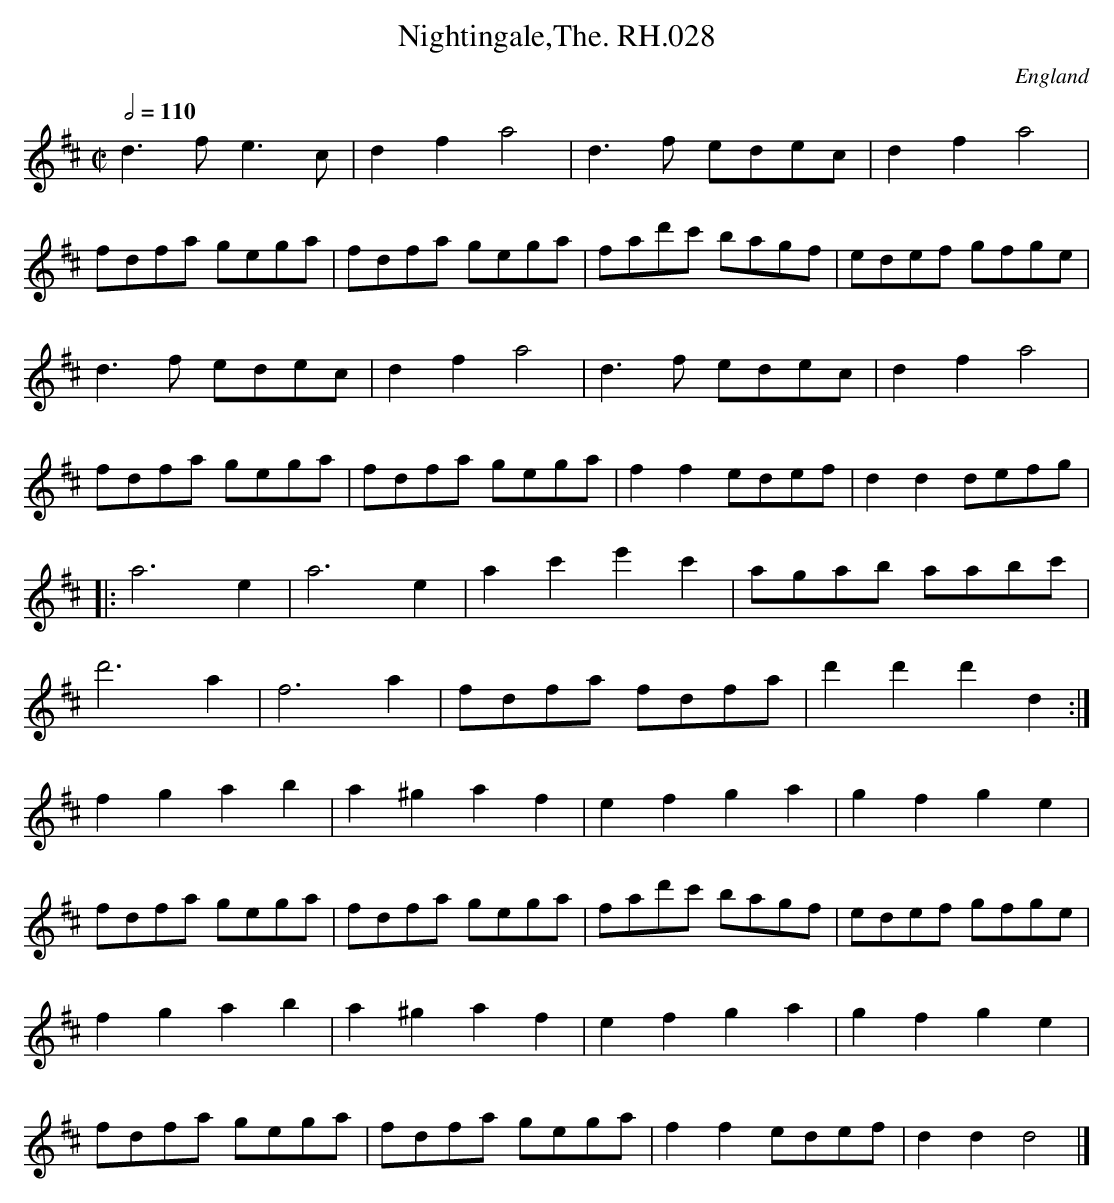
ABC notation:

X:1
T:Nightingale,The. RH.028
L:1/8
M:C|
O:England
Q:1/2=110
K:D
d3f e3c|d2f2 a4|d3f edec|d2f2 a4|!
fdfa gega|fdfa gega|fad'c' bagf|edef gfge|!
d3f edec|d2f2 a4|d3f edec|d2f2 a4|!
fdfa gega|fdfa gega|f2f2edef|d2d2defg|!
|:a6 e2|a6 e2|a2c'2 e'2c'2|agab aabc'|!
d'6 a2|f6 a2|fdfa fdfa|d'2d'2 d'2d2:|!
f2g2 a2b2|a2^g2 a2f2|e2f2 g2a2|g2f2 g2e2|!
fdfa gega|fdfa gega|fad'c' bagf|edef gfge|!
f2g2 a2b2|a2^g2 a2f2|e2f2 g2a2|g2f2 g2e2|!
fdfa gega|fdfa gega|f2f2 edef|d2d2 d4|]
